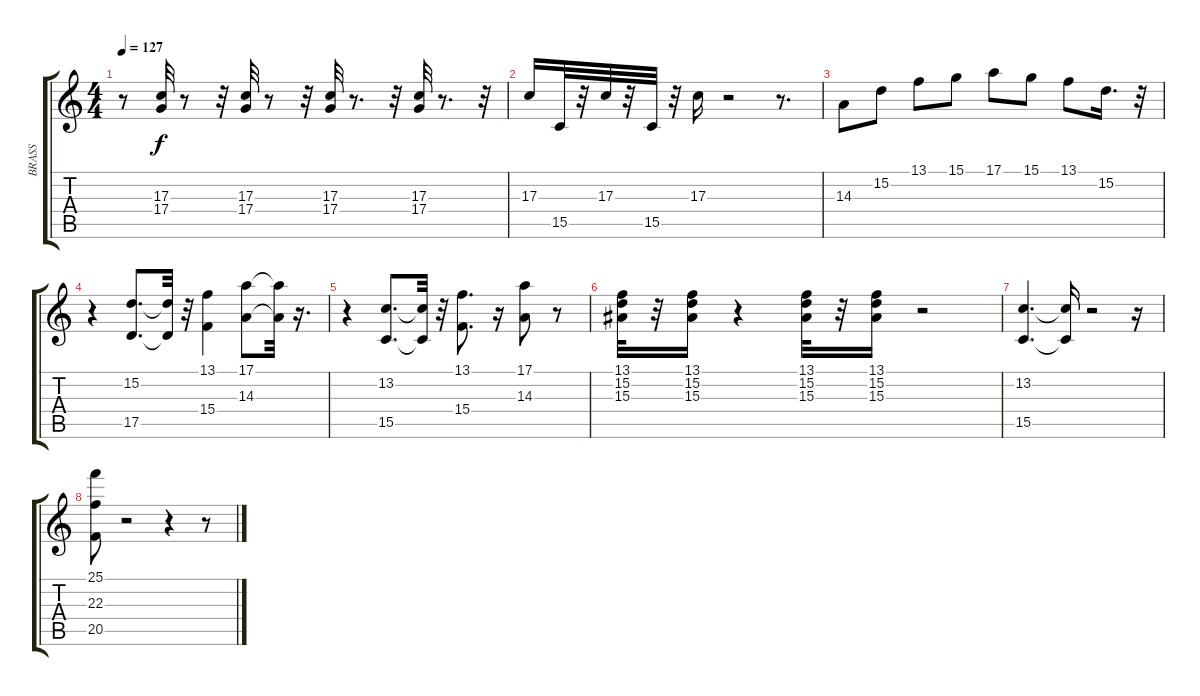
\track ("BRASS" "BRASS") {instrument trumpet}
\staff {score tabs}
\tuning (E4 B3 G3 D3 A2 E2) {hide}
\ts (4 4)
\tempo 127
\clef g2
\ks c
r.8{dy f} (17.3 17.4).32 r.8 r.32 (17.3 17.4).32 r.8 r.32 (17.3 17.4).32 r.8{d} r.32 (17.3 17.4).32 r.8{d} r.32 |
17.3.16 15.5.32 r.32 17.3.32 r.32 15.5.32 r.32 17.3.16 r.2 r.8{d} |
14.3.8 15.2.8 13.1.8 15.1.8 17.1.8 15.1.8 13.1.8 15.2.16{d} r.32 |
r.4 (15.2 17.5).8{d} (15.2{t} 17.5{t}).32 r.32 (13.1 15.4).4 (17.1 14.3).8 (17.1{t} 14.3{t}).32 r.16{d} |
r.4 (13.2 15.5).8{d} (13.2{t} 15.5{t}).32 r.32 (13.1 15.4).8{d} r.16 (17.1 14.3).8 r.8 |
(13.1 15.2 15.3).32 r.32 (13.1 15.2 15.3).16 r.4 (13.1 15.2 15.3).32 r.32 (13.1 15.2 15.3).16 r.2 |
(13.2 15.5).4{d} (13.2{t} 15.5{t}).16 r.2 r.16 |
(25.1 22.3 20.5).8 r.2 r.4 r.8
